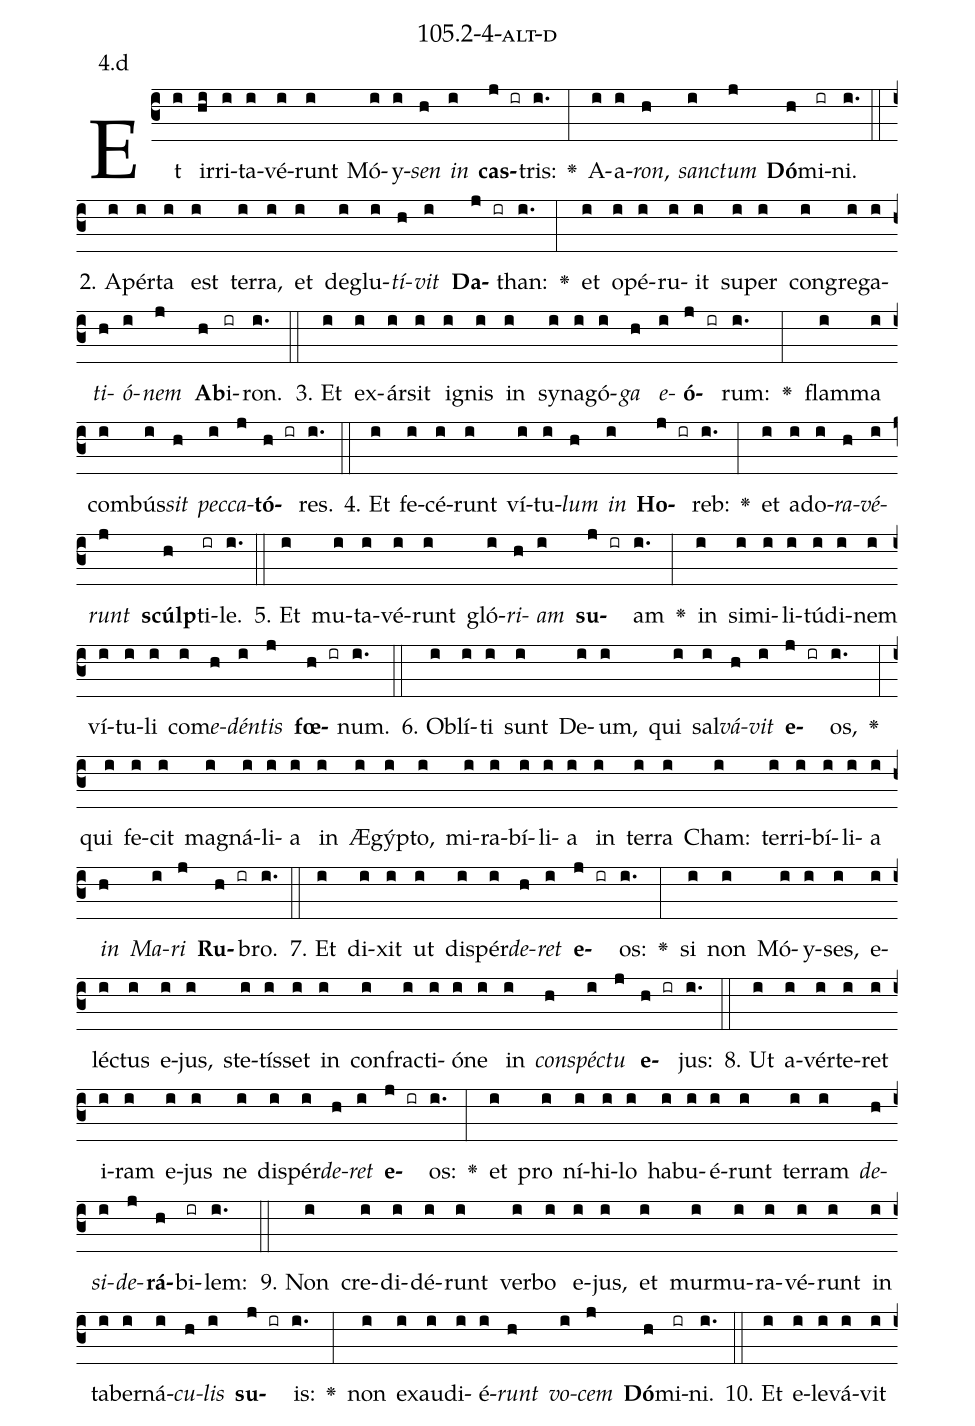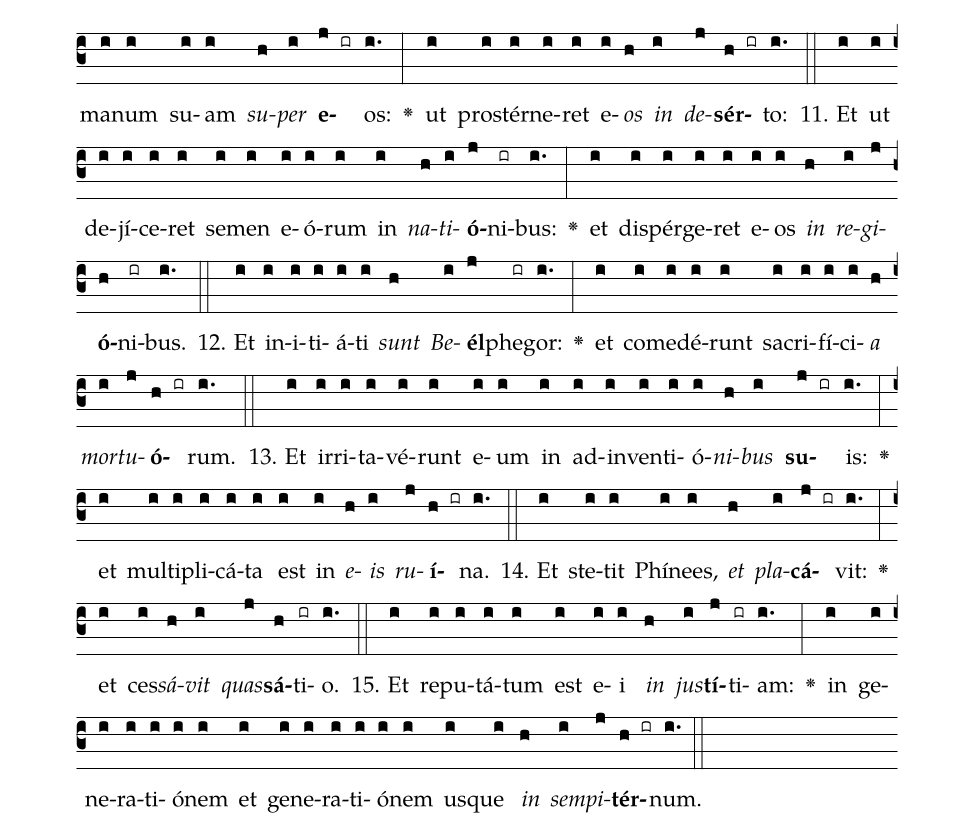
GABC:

name: 105.2-4-alt-d;
annotation: 4.d;
%%
(c3)Et(i) ir(hi)ri(i)ta(i)vé(i)runt(i) Mó(i)y(i)<i>sen</i>(h) <i>in</i>(i) <b>cas</b>(j ir)tris:(i.) <v>\greheightstar</v>(:) A(i)a(i)<i>ron</i>,(h) <i>sanc</i>(i)<i>tum</i>(j) <b>Dó</b>(h)mi(ir)ni.(i.) (::)
2. A(i)pér(i)ta(i) est(i) ter(i)ra,(i) et(i) de(i)glu(i)<i>tí</i>(h)<i>vit</i>(i) <b>Da</b>(j ir)than:(i.) <v>\greheightstar</v>(:) et(i) o(i)pé(i)ru(i)it(i) su(i)per(i) con(i)gre(i)ga(i)<i>ti</i>(h)<i>ó</i>(i)<i>nem</i>(j) <b>Ab</b>(h)i(ir)ron.(i.) (::)
3. Et(i) ex(i)ár(i)sit(i) i(i)gnis(i) in(i) sy(i)na(i)gó(i)<i>ga</i>(h) <i>e</i>(i)<b>ó</b>(j ir)rum:(i.) <v>\greheightstar</v>(:) flam(i)ma(i) com(i)bús(i)<i>sit</i>(h) <i>pec</i>(i)<i>ca</i>(j)<b>tó</b>(h ir)res.(i.) (::)
4. Et(i) fe(i)cé(i)runt(i) ví(i)tu(i)<i>lum</i>(h) <i>in</i>(i) <b>Ho</b>(j ir)reb:(i.) <v>\greheightstar</v>(:) et(i) ad(i)o(i)<i>ra</i>(h)<i>vé</i>(i)<i>runt</i>(j) <b>scúlp</b>(h)ti(ir)le.(i.) (::)
5. Et(i) mu(i)ta(i)vé(i)runt(i) gló(i)<i>ri</i>(h)<i>am</i>(i) <b>su</b>(j ir)am(i.) <v>\greheightstar</v>(:) in(i) si(i)mi(i)li(i)tú(i)di(i)nem(i) ví(i)tu(i)li(i) com(i)<i>e</i>(h)<i>dén</i>(i)<i>tis</i>(j) <b>fœ</b>(h ir)num.(i.) (::)
6. Ob(i)lí(i)ti(i) sunt(i) De(i)um,(i) qui(i) sal(i)<i>vá</i>(h)<i>vit</i>(i) <b>e</b>(j ir)os,(i.) <v>\greheightstar</v>(:) qui(i) fe(i)cit(i) ma(i)gná(i)li(i)a(i) in(i) Æ(i)gýp(i)to,(i) mi(i)ra(i)bí(i)li(i)a(i) in(i) ter(i)ra(i) Cham:(i) ter(i)ri(i)bí(i)li(i)a(i) <i>in</i>(h) <i>Ma</i>(i)<i>ri</i>(j) <b>Ru</b>(h ir)bro.(i.) (::)
7. Et(i) di(i)xit(i) ut(i) dis(i)pér(i)<i>de</i>(h)<i>ret</i>(i) <b>e</b>(j ir)os:(i.) <v>\greheightstar</v>(:) si(i) non(i) Mó(i)y(i)ses,(i) e(i)léc(i)tus(i) e(i)jus,(i) ste(i)tís(i)set(i) in(i) con(i)frac(i)ti(i)ó(i)ne(i) in(i) <i>con</i>(h)<i>spéc</i>(i)<i>tu</i>(j) <b>e</b>(h ir)jus:(i.) (::)
8. Ut(i) a(i)vér(i)te(i)ret(i) i(i)ram(i) e(i)jus(i) ne(i) dis(i)pér(i)<i>de</i>(h)<i>ret</i>(i) <b>e</b>(j ir)os:(i.) <v>\greheightstar</v>(:) et(i) pro(i) ní(i)hi(i)lo(i) ha(i)bu(i)é(i)runt(i) ter(i)ram(i) <i>de</i>(h)<i>si</i>(i)<i>de</i>(j)<b>rá</b>(h)bi(ir)lem:(i.) (::)
9. Non(i) cre(i)di(i)dé(i)runt(i) ver(i)bo(i) e(i)jus,(i) et(i) mur(i)mu(i)ra(i)vé(i)runt(i) in(i) ta(i)ber(i)ná(i)<i>cu</i>(h)<i>lis</i>(i) <b>su</b>(j ir)is:(i.) <v>\greheightstar</v>(:) non(i) ex(i)au(i)di(i)é(i)<i>runt</i>(h) <i>vo</i>(i)<i>cem</i>(j) <b>Dó</b>(h)mi(ir)ni.(i.) (::)
10. Et(i) e(i)le(i)vá(i)vit(i) ma(i)num(i) su(i)am(i) <i>su</i>(h)<i>per</i>(i) <b>e</b>(j ir)os:(i.) <v>\greheightstar</v>(:) ut(i) pro(i)stér(i)ne(i)ret(i) e(i)<i>os</i>(h) <i>in</i>(i) <i>de</i>(j)<b>sér</b>(h ir)to:(i.) (::)
11. Et(i) ut(i) de(i)jí(i)ce(i)ret(i) se(i)men(i) e(i)ó(i)rum(i) in(i) <i>na</i>(h)<i>ti</i>(i)<b>ó</b>(j)ni(ir)bus:(i.) <v>\greheightstar</v>(:) et(i) di(i)spér(i)ge(i)ret(i) e(i)os(i) <i>in</i>(h) <i>re</i>(i)<i>gi</i>(j)<b>ó</b>(h)ni(ir)bus.(i.) (::)
12. Et(i) in(i)i(i)ti(i)á(i)ti(i) <i>sunt</i>(h) <i>Be</i>(i)<b>él</b>(j)phe(ir)gor:(i.) <v>\greheightstar</v>(:) et(i) com(i)e(i)dé(i)runt(i) sa(i)cri(i)fí(i)ci(i)<i>a</i>(h) <i>mor</i>(i)<i>tu</i>(j)<b>ó</b>(h ir)rum.(i.) (::)
13. Et(i) ir(i)ri(i)ta(i)vé(i)runt(i) e(i)um(i) in(i) ad(i)in(i)ven(i)ti(i)ó(i)<i>ni</i>(h)<i>bus</i>(i) <b>su</b>(j ir)is:(i.) <v>\greheightstar</v>(:) et(i) mul(i)ti(i)pli(i)cá(i)ta(i) est(i) in(i) <i>e</i>(h)<i>is</i>(i) <i>ru</i>(j)<b>í</b>(h ir)na.(i.) (::)
14. Et(i) ste(i)tit(i) Phí(i)nees,(i) <i>et</i>(h) <i>pla</i>(i)<b>cá</b>(j ir)vit:(i.) <v>\greheightstar</v>(:) et(i) ces(i)<i>sá</i>(h)<i>vit</i>(i) <i>quas</i>(j)<b>sá</b>(h)ti(ir)o.(i.) (::)
15. Et(i) re(i)pu(i)tá(i)tum(i) est(i) e(i)i(i) <i>in</i>(h) <i>jus</i>(i)<b>tí</b>(j)ti(ir)am:(i.) <v>\greheightstar</v>(:) in(i) ge(i)ne(i)ra(i)ti(i)ó(i)nem(i) et(i) ge(i)ne(i)ra(i)ti(i)ó(i)nem(i) us(i)que(i) <i>in</i>(h) <i>sem</i>(i)<i>pi</i>(j)<b>tér</b>(h ir)num.(i.) (::)
